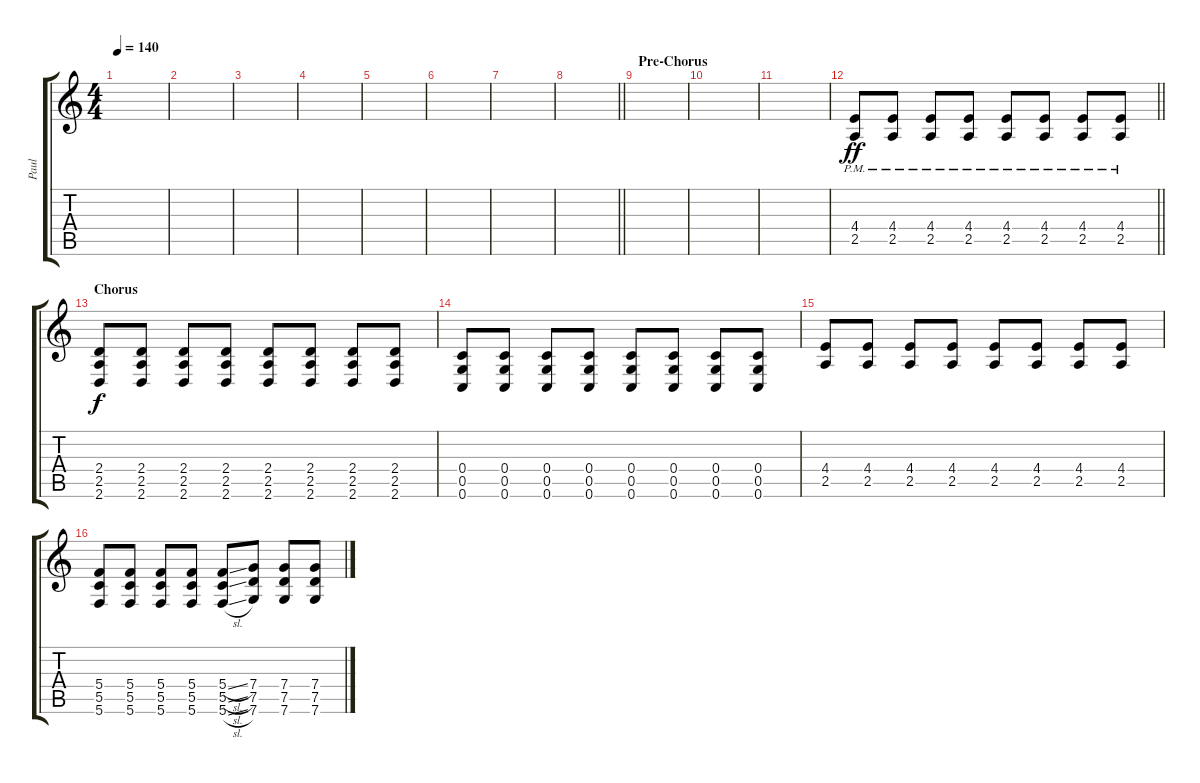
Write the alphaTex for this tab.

\track ("Paul" "Paul") {instrument distortionguitar}
\staff {score tabs}
\tuning (D4 A3 F3 C3 G2 C2) {hide}
\ts (4 4)
\tempo 140
\clef g2
\ks c
|
|
|
|
|
|
|
\barLineRight lightlight
|
\section ("" "Pre-Chorus")
|
|
|
\barLineRight lightlight
(4.4{pm} 2.5{pm}).8{dy ff} (4.4{pm} 2.5{pm}).8 (4.4{pm} 2.5{pm}).8 (4.4{pm} 2.5{pm}).8 (4.4{pm} 2.5{pm}).8 (4.4{pm} 2.5{pm}).8 (4.4{pm} 2.5{pm}).8 (4.4{pm} 2.5{pm}).8 |
\section ("" "Chorus")
(2.4 2.5 2.6).8{dy f} (2.4 2.5 2.6).8 (2.4 2.5 2.6).8 (2.4 2.5 2.6).8 (2.4 2.5 2.6).8 (2.4 2.5 2.6).8 (2.4 2.5 2.6).8 (2.4 2.5 2.6).8 |
(0.4 0.5 0.6).8 (0.4 0.5 0.6).8 (0.4 0.5 0.6).8 (0.4 0.5 0.6).8 (0.4 0.5 0.6).8 (0.4 0.5 0.6).8 (0.4 0.5 0.6).8 (0.4 0.5 0.6).8 |
(4.4 2.5).8 (4.4 2.5).8 (4.4 2.5).8 (4.4 2.5).8 (4.4 2.5).8 (4.4 2.5).8 (4.4 2.5).8 (4.4 2.5).8 |
(5.4 5.5 5.6).8 (5.4 5.5 5.6).8 (5.4 5.5 5.6).8 (5.4 5.5 5.6).8 (5.4{sl} 5.5{sl} 5.6{sl}).8 (7.4 7.5 7.6).8 (7.4 7.5 7.6).8 (7.4 7.5 7.6).8
